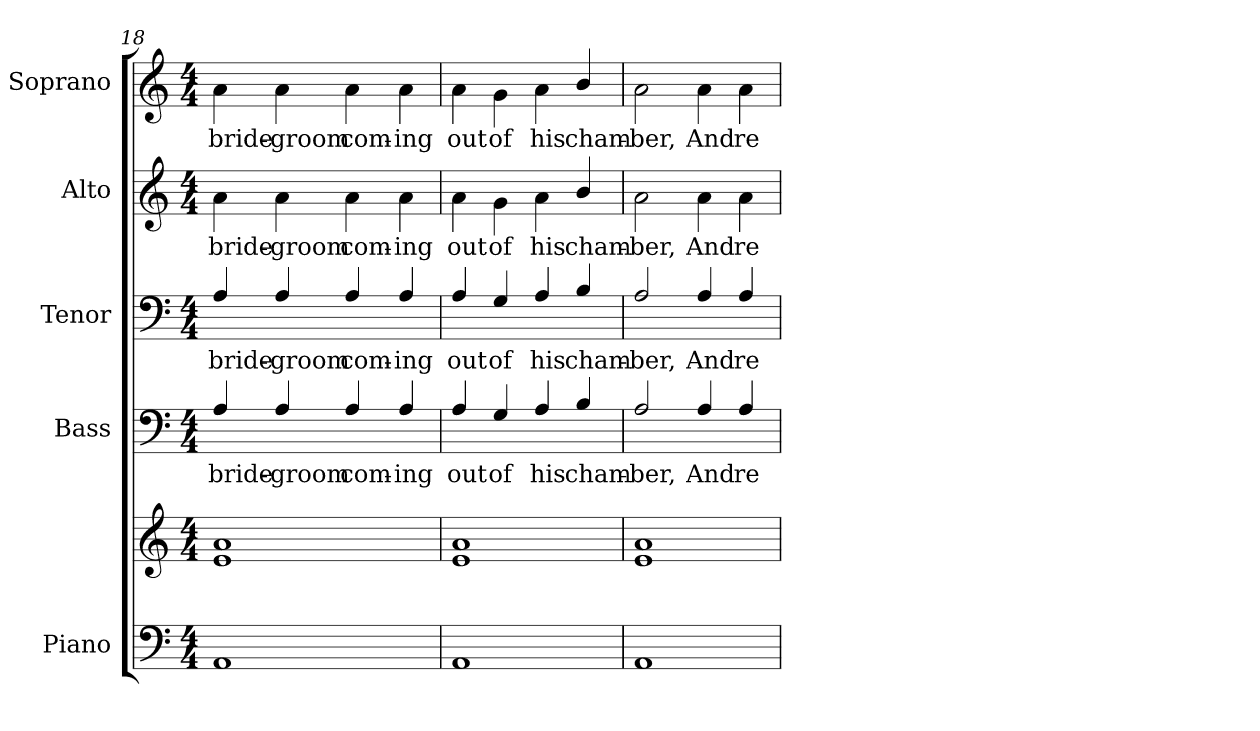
**kern	**kern	**kern	**text	**kern	**text	**kern	**text	**kern	**text
*part5	*part5	*part4	*part4	*part3	*part3	*part2	*part2	*part1	*part1
*staff6	*staff5	*staff4	*staff4	*staff3	*staff3	*staff2	*staff2	*staff1	*staff1
*I"Piano	*	*I"Bass	*	*I"Tenor	*	*I"Alto	*	*I"Soprano	*
*I'Pno.	*	*I'B.	*	*I'T.	*	*I'A.	*	*I'S.	*
*clefF4	*clefG2	*clefF4	*	*clefF4	*	*clefG2	*	*clefG2	*
*k[]	*k[]	*k[]	*	*k[]	*	*k[]	*	*k[]	*
*C:	*C:	*C:	*	*C:	*	*C:	*	*C:	*
*M4/4	*M4/4	*M4/4	*	*M4/4	*	*M4/4	*	*M4/4	*
=18	=18	=18	=18	=18	=18	=18	=18	=18	=18
!	!	!	!LO:LY:b:color=#000000	!	!	!	!	!	!
!	!	!	!	!	!LO:LY:b:color=#000000	!	!	!	!
!	!	!	!	!	!	!	!LO:LY:b:color=#000000	!	!
!	!	!	!	!	!	!	!	!	!LO:LY:b:color=#000000
1AAi	1ei 1ai	4Ai/	bride-	4Ai/	bride-	4ai\	bride-	4ai\	bride-
!	!	!	!LO:LY:b:color=#000000	!	!	!	!	!	!
!	!	!	!	!	!LO:LY:b:color=#000000	!	!	!	!
!	!	!	!	!	!	!	!LO:LY:b:color=#000000	!	!
!	!	!	!	!	!	!	!	!	!LO:LY:b:color=#000000
.	.	4Ai/	-groom	4Ai/	-groom	4ai\	-groom	4ai\	-groom
!	!	!	!LO:LY:b:color=#000000	!	!	!	!	!	!
!	!	!	!	!	!LO:LY:b:color=#000000	!	!	!	!
!	!	!	!	!	!	!	!LO:LY:b:color=#000000	!	!
!	!	!	!	!	!	!	!	!	!LO:LY:b:color=#000000
.	.	4Ai/	com-	4Ai/	com-	4ai\	com-	4ai\	com-
!	!	!	!LO:LY:b:color=#000000	!	!	!	!	!	!
!	!	!	!	!	!LO:LY:b:color=#000000	!	!	!	!
!	!	!	!	!	!	!	!LO:LY:b:color=#000000	!	!
!	!	!	!	!	!	!	!	!	!LO:LY:b:color=#000000
.	.	4Ai/	-ing	4Ai/	-ing	4ai\	-ing	4ai\	-ing
!!LO:PB:g=z
=19	=19	=19	=19	=19	=19	=19	=19	=19	=19
!	!	!	!LO:LY:b:color=#000000	!	!	!	!	!	!
!	!	!	!	!	!LO:LY:b:color=#000000	!	!	!	!
!	!	!	!	!	!	!	!LO:LY:b:color=#000000	!	!
!	!	!	!	!	!	!	!	!	!LO:LY:b:color=#000000
1AAi	1ei 1ai	4Ai/	out	4Ai/	out	4ai\	out	4ai\	out
!	!	!	!LO:LY:b:color=#000000	!	!	!	!	!	!
!	!	!	!	!	!LO:LY:b:color=#000000	!	!	!	!
!	!	!	!	!	!	!	!LO:LY:b:color=#000000	!	!
!	!	!	!	!	!	!	!	!	!LO:LY:b:color=#000000
.	.	4Gi/	of	4Gi/	of	4gi\	of	4gi\	of
!	!	!	!LO:LY:b:color=#000000	!	!	!	!	!	!
!	!	!	!	!	!LO:LY:b:color=#000000	!	!	!	!
!	!	!	!	!	!	!	!LO:LY:b:color=#000000	!	!
!	!	!	!	!	!	!	!	!	!LO:LY:b:color=#000000
.	.	4Ai/	his	4Ai/	his	4ai\	his	4ai\	his
!	!	!	!LO:LY:b:color=#000000	!	!	!	!	!	!
!	!	!	!	!	!LO:LY:b:color=#000000	!	!	!	!
!	!	!	!	!	!	!	!LO:LY:b:color=#000000	!	!
!	!	!	!	!	!	!	!	!	!LO:LY:b:color=#000000
.	.	4Bi/	cham-	4Bi/	cham-	4bi/	cham-	4bi/	cham-
=20	=20	=20	=20	=20	=20	=20	=20	=20	=20
!	!	!	!LO:LY:b:color=#000000	!	!	!	!	!	!
!	!	!	!	!	!LO:LY:b:color=#000000	!	!	!	!
!	!	!	!	!	!	!	!LO:LY:b:color=#000000	!	!
!	!	!	!	!	!	!	!	!	!LO:LY:b:color=#000000
1AAi	1ei 1ai	2Ai/	-ber,	2Ai/	-ber,	2ai\	-ber,	2ai\	-ber,
!	!	!	!LO:LY:b:color=#000000	!	!	!	!	!	!
!	!	!	!	!	!LO:LY:b:color=#000000	!	!	!	!
!	!	!	!	!	!	!	!LO:LY:b:color=#000000	!	!
!	!	!	!	!	!	!	!	!	!LO:LY:b:color=#000000
.	.	4Ai/	And	4Ai/	And	4ai\	And	4ai\	And
!	!	!	!LO:LY:b:color=#000000	!	!	!	!	!	!
!	!	!	!	!	!LO:LY:b:color=#000000	!	!	!	!
!	!	!	!	!	!	!	!LO:LY:b:color=#000000	!	!
!	!	!	!	!	!	!	!	!	!LO:LY:b:color=#000000
.	.	4Ai/	re-	4Ai/	re-	4ai\	re-	4ai\	re-
=	=	=	=	=	=	=	=	=	=
*-	*-	*-	*-	*-	*-	*-	*-	*-	*-
